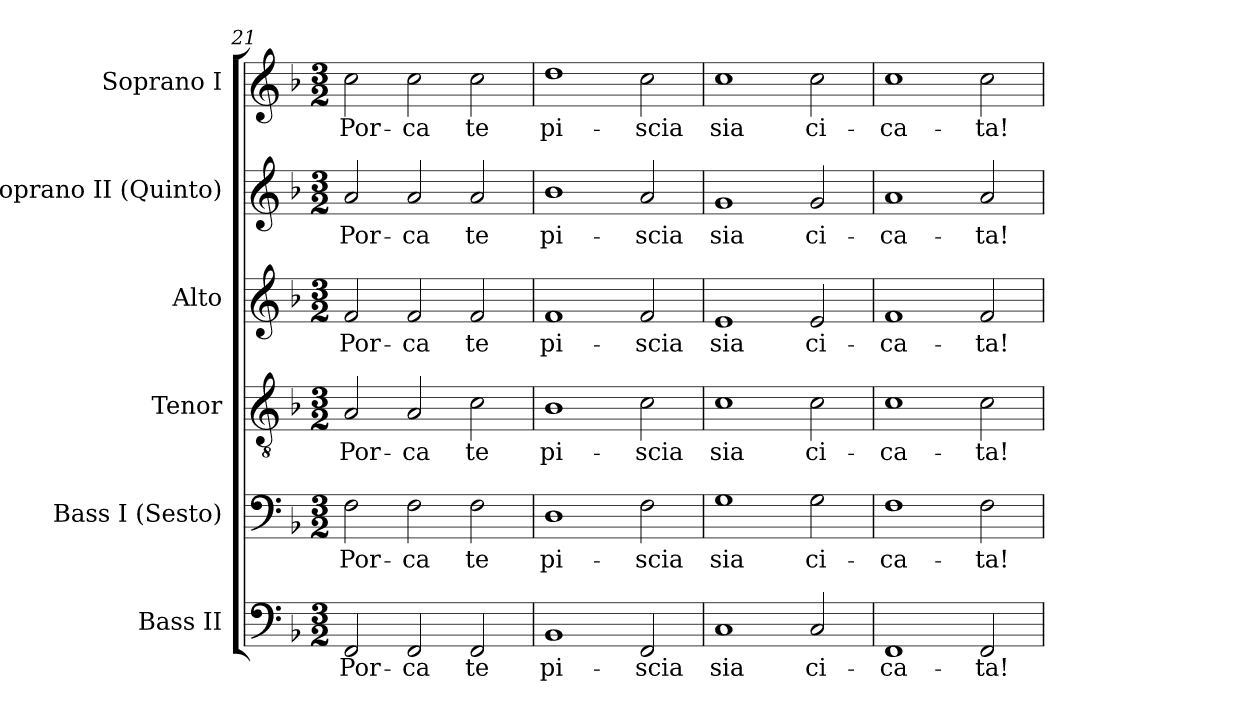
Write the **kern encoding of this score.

**kern	**text	**kern	**text	**kern	**text	**kern	**text	**kern	**text	**kern	**text
*part6	*part6	*part5	*part5	*part4	*part4	*part3	*part3	*part2	*part2	*part1	*part1
*staff6	*staff6	*staff5	*staff5	*staff4	*staff4	*staff3	*staff3	*staff2	*staff2	*staff1	*staff1
*I"Bass II	*	*I"Bass I (Sesto)	*	*I"Tenor	*	*I"Alto	*	*I"Soprano II (Quinto)	*	*I"Soprano I	*
*I'B.	*	*I'B.	*	*I'T.	*	*I'A.	*	*I'S.	*	*I'S.	*
*clefF4	*	*clefF4	*	*clefGv2	*	*clefG2	*	*clefG2	*	*clefG2	*
*	*	*	*	*ITrd7c12	*	*	*	*	*	*	*
*k[b-]	*	*k[b-]	*	*k[b-]	*	*k[b-]	*	*k[b-]	*	*k[b-]	*
*F:	*	*F:	*	*F:	*	*F:	*	*F:	*	*F:	*
*M3/2	*	*M3/2	*	*M3/2	*	*M3/2	*	*M3/2	*	*M3/2	*
=21	=21	=21	=21	=21	=21	=21	=21	=21	=21	=21	=21
!	!LO:LY:b:color=#000000	!	!	!	!	!	!	!	!	!	!
!	!	!	!LO:LY:b:color=#000000	!	!	!	!	!	!	!	!
!	!	!	!	!	!LO:LY:b:color=#000000	!	!	!	!	!	!
!	!	!	!	!	!	!	!LO:LY:b:color=#000000	!	!	!	!
!	!	!	!	!	!	!	!	!	!LO:LY:b:color=#000000	!	!
!	!	!	!	!	!	!	!	!	!	!	!LO:LY:b:color=#000000
2FFi/	Por-	2Fi\	Por-	2AAi/	Por-	2fi/	Por-	2ai/	Por-	2cci\	Por-
!	!LO:LY:b:color=#000000	!	!	!	!	!	!	!	!	!	!
!	!	!	!LO:LY:b:color=#000000	!	!	!	!	!	!	!	!
!	!	!	!	!	!LO:LY:b:color=#000000	!	!	!	!	!	!
!	!	!	!	!	!	!	!LO:LY:b:color=#000000	!	!	!	!
!	!	!	!	!	!	!	!	!	!LO:LY:b:color=#000000	!	!
!	!	!	!	!	!	!	!	!	!	!	!LO:LY:b:color=#000000
2FFi/	-ca	2Fi\	-ca	2AAi/	-ca	2fi/	-ca	2ai/	-ca	2cci\	-ca
!	!LO:LY:b:color=#000000	!	!	!	!	!	!	!	!	!	!
!	!	!	!LO:LY:b:color=#000000	!	!	!	!	!	!	!	!
!	!	!	!	!	!LO:LY:b:color=#000000	!	!	!	!	!	!
!	!	!	!	!	!	!	!LO:LY:b:color=#000000	!	!	!	!
!	!	!	!	!	!	!	!	!	!LO:LY:b:color=#000000	!	!
!	!	!	!	!	!	!	!	!	!	!	!LO:LY:b:color=#000000
2FFi/	te	2Fi\	te	2Ci\	te	2fi/	te	2ai/	te	2cci\	te
=22	=22	=22	=22	=22	=22	=22	=22	=22	=22	=22	=22
!	!LO:LY:b:color=#000000	!	!	!	!	!	!	!	!	!	!
!	!	!	!LO:LY:b:color=#000000	!	!	!	!	!	!	!	!
!	!	!	!	!	!LO:LY:b:color=#000000	!	!	!	!	!	!
!	!	!	!	!	!	!	!LO:LY:b:color=#000000	!	!	!	!
!	!	!	!	!	!	!	!	!	!LO:LY:b:color=#000000	!	!
!	!	!	!	!	!	!	!	!	!	!	!LO:LY:b:color=#000000
1BB-i	pi-	1Di	pi-	1BB-i	pi-	1fi	pi-	1b-i	pi-	1ddi	pi-
!	!LO:LY:b:color=#000000	!	!	!	!	!	!	!	!	!	!
!	!	!	!LO:LY:b:color=#000000	!	!	!	!	!	!	!	!
!	!	!	!	!	!LO:LY:b:color=#000000	!	!	!	!	!	!
!	!	!	!	!	!	!	!LO:LY:b:color=#000000	!	!	!	!
!	!	!	!	!	!	!	!	!	!LO:LY:b:color=#000000	!	!
!	!	!	!	!	!	!	!	!	!	!	!LO:LY:b:color=#000000
2FFi/	-scia	2Fi\	-scia	2Ci\	-scia	2fi/	-scia	2ai/	-scia	2cci\	-scia
!!LO:LB:g=z
=23	=23	=23	=23	=23	=23	=23	=23	=23	=23	=23	=23
!	!LO:LY:b:color=#000000	!	!	!	!	!	!	!	!	!	!
!	!	!	!LO:LY:b:color=#000000	!	!	!	!	!	!	!	!
!	!	!	!	!	!LO:LY:b:color=#000000	!	!	!	!	!	!
!	!	!	!	!	!	!	!LO:LY:b:color=#000000	!	!	!	!
!	!	!	!	!	!	!	!	!	!LO:LY:b:color=#000000	!	!
!	!	!	!	!	!	!	!	!	!	!	!LO:LY:b:color=#000000
1Ci	sia	1Gi	sia	1Ci	sia	1ei	sia	1gi	sia	1cci	sia
!	!LO:LY:b:color=#000000	!	!	!	!	!	!	!	!	!	!
!	!	!	!LO:LY:b:color=#000000	!	!	!	!	!	!	!	!
!	!	!	!	!	!LO:LY:b:color=#000000	!	!	!	!	!	!
!	!	!	!	!	!	!	!LO:LY:b:color=#000000	!	!	!	!
!	!	!	!	!	!	!	!	!	!LO:LY:b:color=#000000	!	!
!	!	!	!	!	!	!	!	!	!	!	!LO:LY:b:color=#000000
2Ci/	ci-	2Gi\	ci-	2Ci\	ci-	2ei/	ci-	2gi/	ci-	2cci\	ci-
=24	=24	=24	=24	=24	=24	=24	=24	=24	=24	=24	=24
!	!LO:LY:b:color=#000000	!	!	!	!	!	!	!	!	!	!
!	!	!	!LO:LY:b:color=#000000	!	!	!	!	!	!	!	!
!	!	!	!	!	!LO:LY:b:color=#000000	!	!	!	!	!	!
!	!	!	!	!	!	!	!LO:LY:b:color=#000000	!	!	!	!
!	!	!	!	!	!	!	!	!	!LO:LY:b:color=#000000	!	!
!	!	!	!	!	!	!	!	!	!	!	!LO:LY:b:color=#000000
1FFi	-ca-	1Fi	-ca-	1Ci	-ca-	1fi	-ca-	1ai	-ca-	1cci	-ca-
!	!LO:LY:b:color=#000000	!	!	!	!	!	!	!	!	!	!
!	!	!	!LO:LY:b:color=#000000	!	!	!	!	!	!	!	!
!	!	!	!	!	!LO:LY:b:color=#000000	!	!	!	!	!	!
!	!	!	!	!	!	!	!LO:LY:b:color=#000000	!	!	!	!
!	!	!	!	!	!	!	!	!	!LO:LY:b:color=#000000	!	!
!	!	!	!	!	!	!	!	!	!	!	!LO:LY:b:color=#000000
2FFi/	-ta!	2Fi\	-ta!	2Ci\	-ta!	2fi/	-ta!	2ai/	-ta!	2cci\	-ta!
=	=	=	=	=	=	=	=	=	=	=	=
*-	*-	*-	*-	*-	*-	*-	*-	*-	*-	*-	*-
